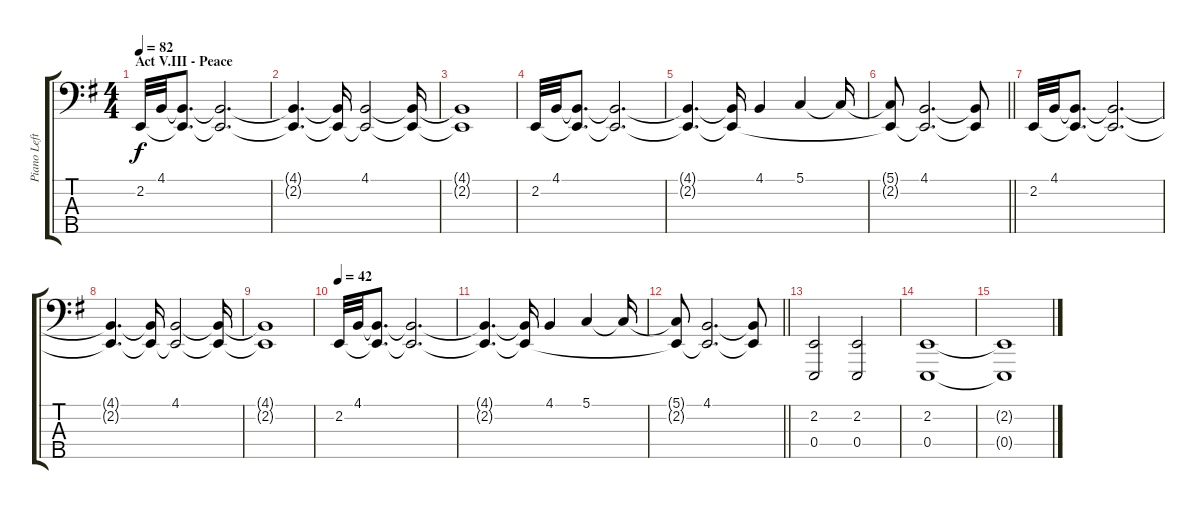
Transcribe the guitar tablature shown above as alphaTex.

\track ("Piano Left Standard" "Piano Left") {instrument acousticgrandpiano}
\staff {score tabs}
\tuning (G2 D2 A1 E1 B0) {hide}
\ts (4 4)
\section ("" "Act V.III - Peace")
\tempo 82
\clef f4
\ks eminor
2.2.32{dy f} 4.1.32 (4.1{t} 2.2{t}).8{d} (4.1{t} 2.2{t}).2{d} |
(4.1{t} 2.2{t}).4{d} (4.1{t} 2.2{t}).16 (4.1 2.2{t}).2 (4.1{t} 2.2{t}).16 |
(4.1{t} 2.2{t}).1 |
2.2.32 4.1.32 (4.1{t} 2.2{t}).8{d} (4.1{t} 2.2{t}).2{d} |
(4.1{t} 2.2{t}).4{d} (4.1{t} 2.2{t}).16 4.1.4 5.1.4 5.1{t}.16 |
\barLineRight lightlight
(5.1{t} 2.2{t}).8 (4.1 2.2{t}).2{d} (4.1{t} 2.2{t}).8 |
2.2.32 4.1.32 (4.1{t} 2.2{t}).8{d} (4.1{t} 2.2{t}).2{d} |
(4.1{t} 2.2{t}).4{d} (4.1{t} 2.2{t}).16 (4.1 2.2{t}).2 (4.1{t} 2.2{t}).16 |
(4.1{t} 2.2{t}).1 |
\tempo 42
2.2.32 4.1.32 (4.1{t} 2.2{t}).8{d} (4.1{t} 2.2{t}).2{d} |
(4.1{t} 2.2{t}).4{d} (4.1{t} 2.2{t}).16 4.1.4 5.1.4 5.1{t}.16 |
\barLineRight lightlight
(5.1{t} 2.2{t}).8 (4.1 2.2{t}).2{d} (4.1{t} 2.2{t}).8 |
(2.2 0.4).2 (2.2 0.4).2 |
(2.2 0.4).1 |
(2.2{t} 0.4{t}).1
